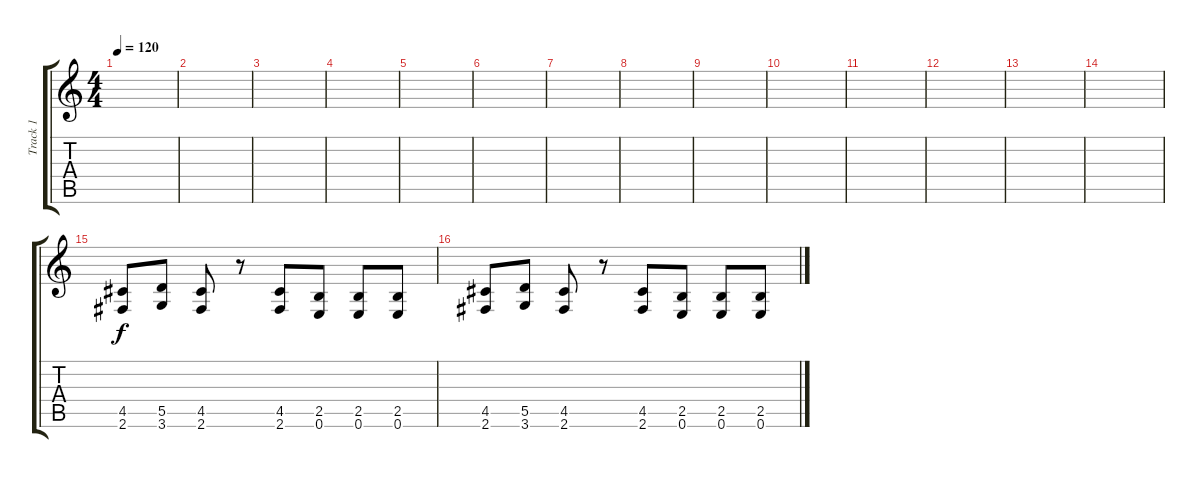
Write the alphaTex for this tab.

\track ("Track 1" "Track 1") {instrument distortionguitar}
\staff {score tabs}
\tuning (E4 B3 G3 D3 A2 E2) {hide}
\ts (4 4)
\tempo 120
\clef g2
\ks c
|
|
|
|
|
|
|
|
|
|
|
|
|
|
(4.5 2.6).8 (5.5 3.6).8 (4.5 2.6).8 r.8 (4.5 2.6).8 (2.5 0.6).8 (2.5 0.6).8 (2.5 0.6).8 |
(4.5 2.6).8 (5.5 3.6).8 (4.5 2.6).8 r.8 (4.5 2.6).8 (2.5 0.6).8 (2.5 0.6).8 (2.5 0.6).8
